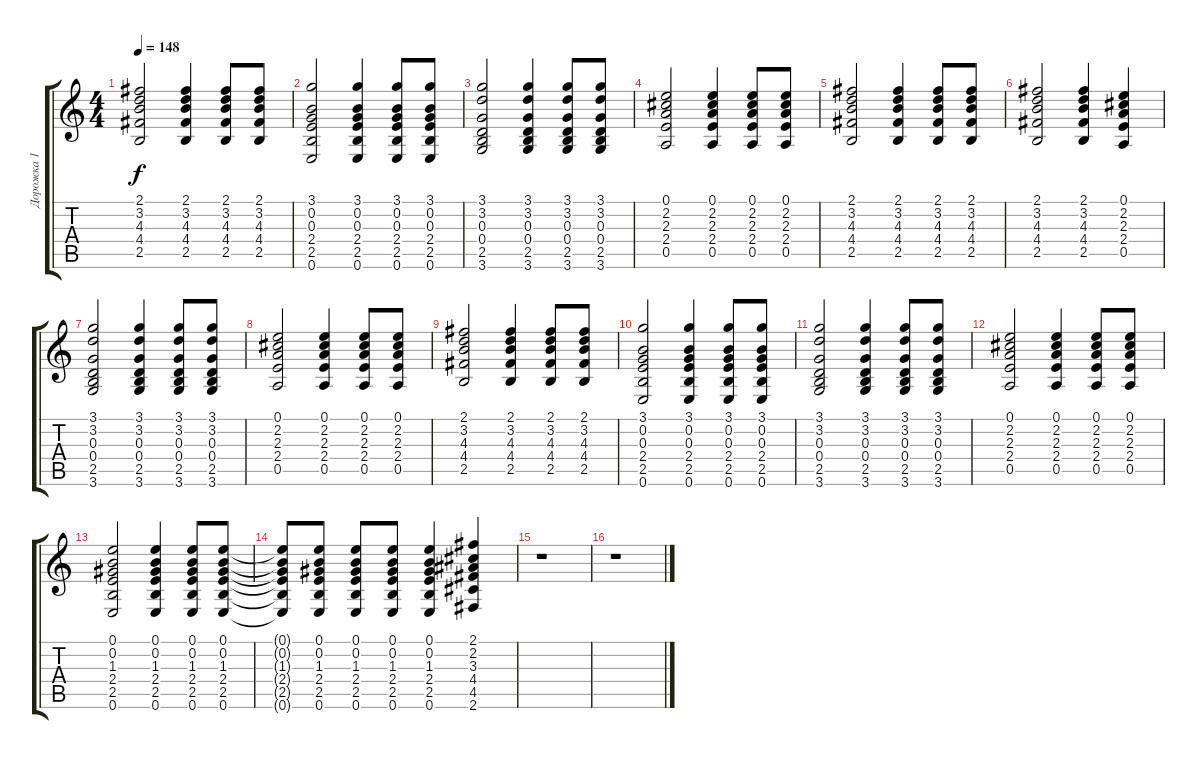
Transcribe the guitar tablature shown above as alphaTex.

\track ("Дорожка 1" "Дорожка 1") {instrument acousticguitarsteel}
\staff {score tabs}
\tuning (E4 B3 G3 D3 A2 E2) {hide}
\ts (4 4)
\tempo 148
\clef g2
\ks c
(2.1 3.2 4.3 4.4 2.5).2{dy f} (2.1 3.2 4.3 4.4 2.5).4 (2.1 3.2 4.3 4.4 2.5).8 (2.1 3.2 4.3 4.4 2.5).8 |
(3.1 0.2 0.3 2.4 2.5 0.6).2 (3.1 0.2 0.3 2.4 2.5 0.6).4 (3.1 0.2 0.3 2.4 2.5 0.6).8 (3.1 0.2 0.3 2.4 2.5 0.6).8 |
(3.1 3.2 0.3 0.4 2.5 3.6).2 (3.1 3.2 0.3 0.4 2.5 3.6).4 (3.1 3.2 0.3 0.4 2.5 3.6).8 (3.1 3.2 0.3 0.4 2.5 3.6).8 |
(0.1 2.2 2.3 2.4 0.5).2 (0.1 2.2 2.3 2.4 0.5).4 (0.1 2.2 2.3 2.4 0.5).8 (0.1 2.2 2.3 2.4 0.5).8 |
(2.1 3.2 4.3 4.4 2.5).2 (2.1 3.2 4.3 4.4 2.5).4 (2.1 3.2 4.3 4.4 2.5).8 (2.1 3.2 4.3 4.4 2.5).8 |
(2.1 3.2 4.3 4.4 2.5).2 (2.1 3.2 4.3 4.4 2.5).4 (0.1 2.2 2.3 2.4 0.5).4 |
(3.1 3.2 0.3 0.4 2.5 3.6).2 (3.1 3.2 0.3 0.4 2.5 3.6).4 (3.1 3.2 0.3 0.4 2.5 3.6).8 (3.1 3.2 0.3 0.4 2.5 3.6).8 |
(0.1 2.2 2.3 2.4 0.5).2 (0.1 2.2 2.3 2.4 0.5).4 (0.1 2.2 2.3 2.4 0.5).8 (0.1 2.2 2.3 2.4 0.5).8 |
(2.1 3.2 4.3 4.4 2.5).2 (2.1 3.2 4.3 4.4 2.5).4 (2.1 3.2 4.3 4.4 2.5).8 (2.1 3.2 4.3 4.4 2.5).8 |
(3.1 0.2 0.3 2.4 2.5 0.6).2 (3.1 0.2 0.3 2.4 2.5 0.6).4 (3.1 0.2 0.3 2.4 2.5 0.6).8 (3.1 0.2 0.3 2.4 2.5 0.6).8 |
(3.1 3.2 0.3 0.4 2.5 3.6).2 (3.1 3.2 0.3 0.4 2.5 3.6).4 (3.1 3.2 0.3 0.4 2.5 3.6).8 (3.1 3.2 0.3 0.4 2.5 3.6).8 |
(0.1 2.2 2.3 2.4 0.5).2 (0.1 2.2 2.3 2.4 0.5).4 (0.1 2.2 2.3 2.4 0.5).8 (0.1 2.2 2.3 2.4 0.5).8 |
(0.1 0.2 1.3 2.4 2.5 0.6).2 (0.1 0.2 1.3 2.4 2.5 0.6).4 (0.1 0.2 1.3 2.4 2.5 0.6).8 (0.1 0.2 1.3 2.4 2.5 0.6).8 |
(0.1{t} 0.2{t} 1.3{t} 2.4{t} 2.5{t} 0.6{t}).8 (0.1 0.2 1.3 2.4 2.5 0.6).8 (0.1 0.2 1.3 2.4 2.5 0.6).8 (0.1 0.2 1.3 2.4 2.5 0.6).8 (0.1 0.2 1.3 2.4 2.5 0.6).4 (2.1 2.2 3.3 4.4 4.5 2.6).4 |
r.1 |
r.1
